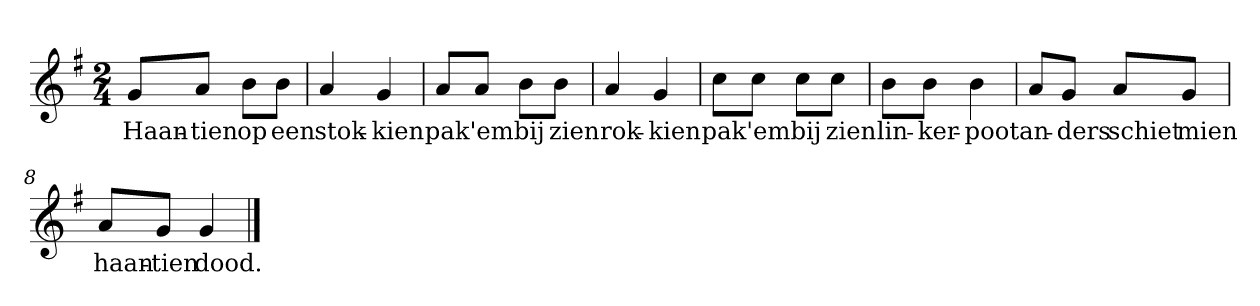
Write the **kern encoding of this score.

**kern	**text
*part1	*part1
*staff1	*staff1
*clefG2	*
*k[f#]	*
*G:	*
*M2/4	*
*MM120	*
=1	=1
8g/L	Haan-
8a/J	-tien
8b\L	op
8b\J	een
=2	=2
4a	stok-
4g	-kien
=3	=3
8a/L	pak
8a/J	'em
8b\L	bij
8b\J	zien
=4	=4
4a	rok-
4g	-kien
=5	=5
8cc\L	pak
8cc\J	'em
8cc\L	bij
8cc\J	zien
=6	=6
8b\L	lin-
8b\J	-ker-
4b	-poot
=7	=7
8a/L	an-
8g/J	-ders
8a/L	schiet
8g/J	mien
=8	=8
8a/L	haan-
8g/J	-tien
4g	dood.
==	==
*-	*-
